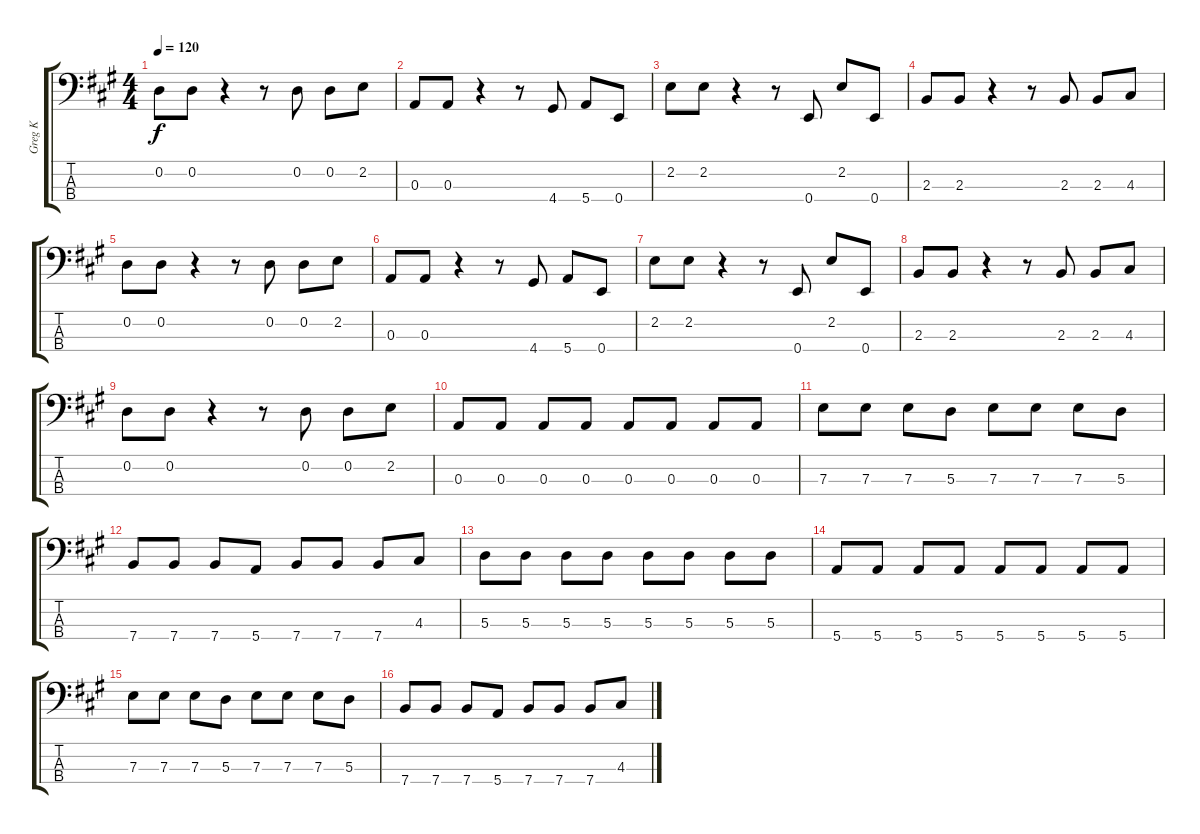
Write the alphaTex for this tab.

\track ("Greg K" "Greg K") {instrument electricbasspick}
\staff {score tabs}
\tuning (G2 D2 A1 E1) {hide}
\ts (4 4)
\tempo 120
\clef f4
\ks a
0.2.8{dy f} 0.2.8 r.4 r.8 0.2.8 0.2.8 2.2.8 |
0.3.8 0.3.8 r.4 r.8 4.4.8 5.4.8 0.4.8 |
2.2.8 2.2.8 r.4 r.8 0.4.8 2.2.8 0.4.8 |
2.3.8 2.3.8 r.4 r.8 2.3.8 2.3.8 4.3.8 |
0.2.8 0.2.8 r.4 r.8 0.2.8 0.2.8 2.2.8 |
0.3.8 0.3.8 r.4 r.8 4.4.8 5.4.8 0.4.8 |
2.2.8 2.2.8 r.4 r.8 0.4.8 2.2.8 0.4.8 |
2.3.8 2.3.8 r.4 r.8 2.3.8 2.3.8 4.3.8 |
0.2.8 0.2.8 r.4 r.8 0.2.8 0.2.8 2.2.8 |
0.3.8 0.3.8 0.3.8 0.3.8 0.3.8 0.3.8 0.3.8 0.3.8 |
7.3.8 7.3.8 7.3.8 5.3.8 7.3.8 7.3.8 7.3.8 5.3.8 |
7.4.8 7.4.8 7.4.8 5.4.8 7.4.8 7.4.8 7.4.8 4.3.8 |
5.3.8 5.3.8 5.3.8 5.3.8 5.3.8 5.3.8 5.3.8 5.3.8 |
5.4.8 5.4.8 5.4.8 5.4.8 5.4.8 5.4.8 5.4.8 5.4.8 |
7.3.8 7.3.8 7.3.8 5.3.8 7.3.8 7.3.8 7.3.8 5.3.8 |
7.4.8 7.4.8 7.4.8 5.4.8 7.4.8 7.4.8 7.4.8 4.3.8
